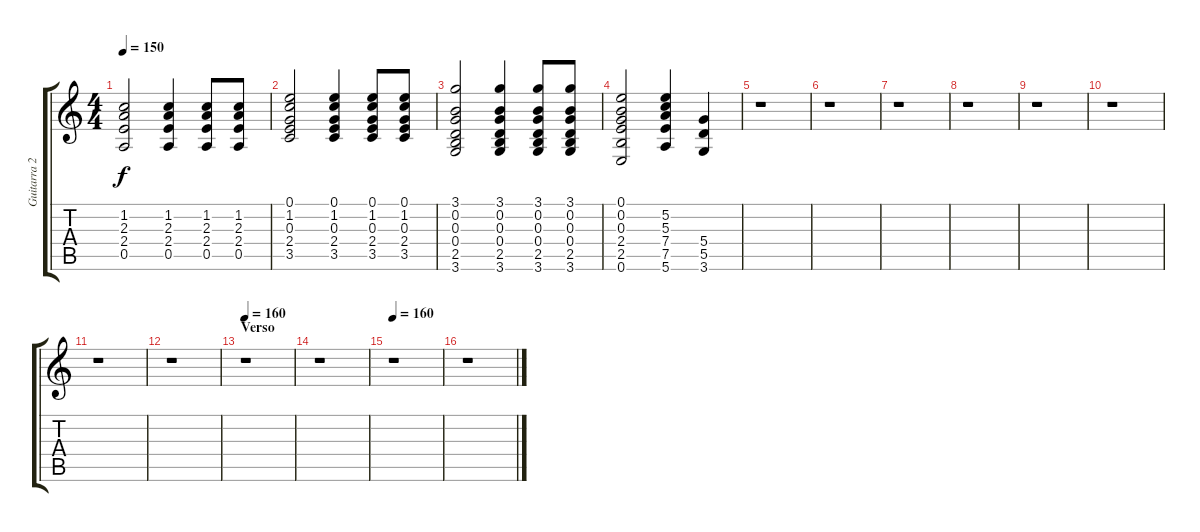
\track ("Guitarra 2" "Guitarra 2") {instrument acousticguitarnylon}
\staff {score tabs}
\tuning (E4 B3 G3 D3 A2 E2) {hide}
\ts (4 4)
\tempo 150
\clef g2
\ks c
(1.2 2.3 2.4 0.5).2{dy f volume 13} (1.2 2.3 2.4 0.5).4 (1.2 2.3 2.4 0.5).8 (1.2 2.3 2.4 0.5).8 |
(0.1 1.2 0.3 2.4 3.5).2 (0.1 1.2 0.3 2.4 3.5).4 (0.1 1.2 0.3 2.4 3.5).8 (0.1 1.2 0.3 2.4 3.5).8 |
(3.1 0.2 0.3 0.4 2.5 3.6).2 (3.1 0.2 0.3 0.4 2.5 3.6).4 (3.1 0.2 0.3 0.4 2.5 3.6).8 (3.1 0.2 0.3 0.4 2.5 3.6).8 |
(0.1 0.2 0.3 2.4 2.5 0.6).2 (5.2 5.3 7.4 7.5 5.6).4 (5.4 5.5 3.6).4 |
\section ("" "")
r.1 |
r.1 |
r.1 |
r.1 |
r.1 |
r.1 |
r.1 |
r.1 |
\section ("" "Verso ")
\tempo 160
r.1 |
r.1 |
\tempo 160
r.1 |
r.1
